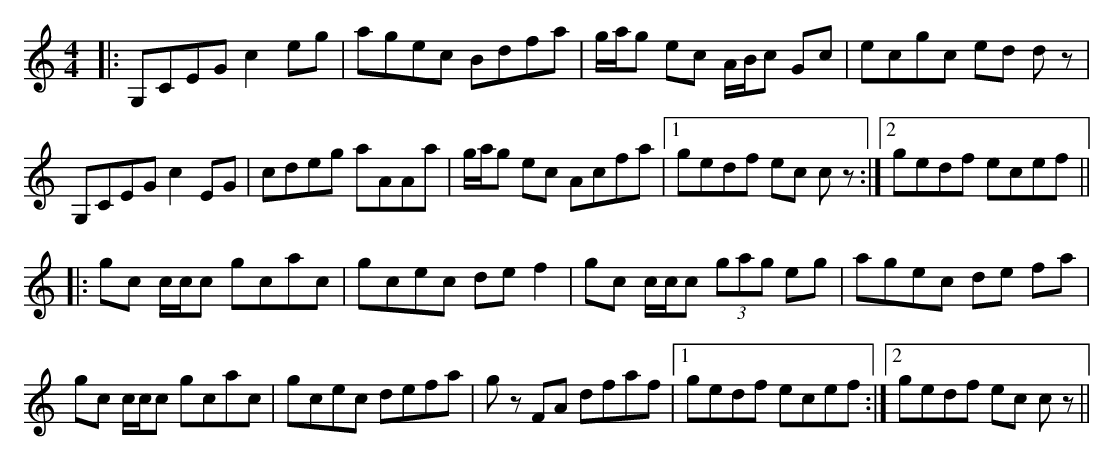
X:1
M:4/4
K:C
|:G,CEG c2eg|agec Bdfa|g/a/g ec A/B/c Gc|ecgc ed dz|
G,CEG c2EG|cdeg aAAa|g/a/g ec Acfa|1 gedf ec cz:|2 gedf ecef||
|:gc c/c/c gcac|gcec def2|gc c/c/c (3gag eg|agec de fa|
gc c/c/c gcac|gcec defa|gz FA dfaf|1 gedf ecef:|2 gedf ec cz||
